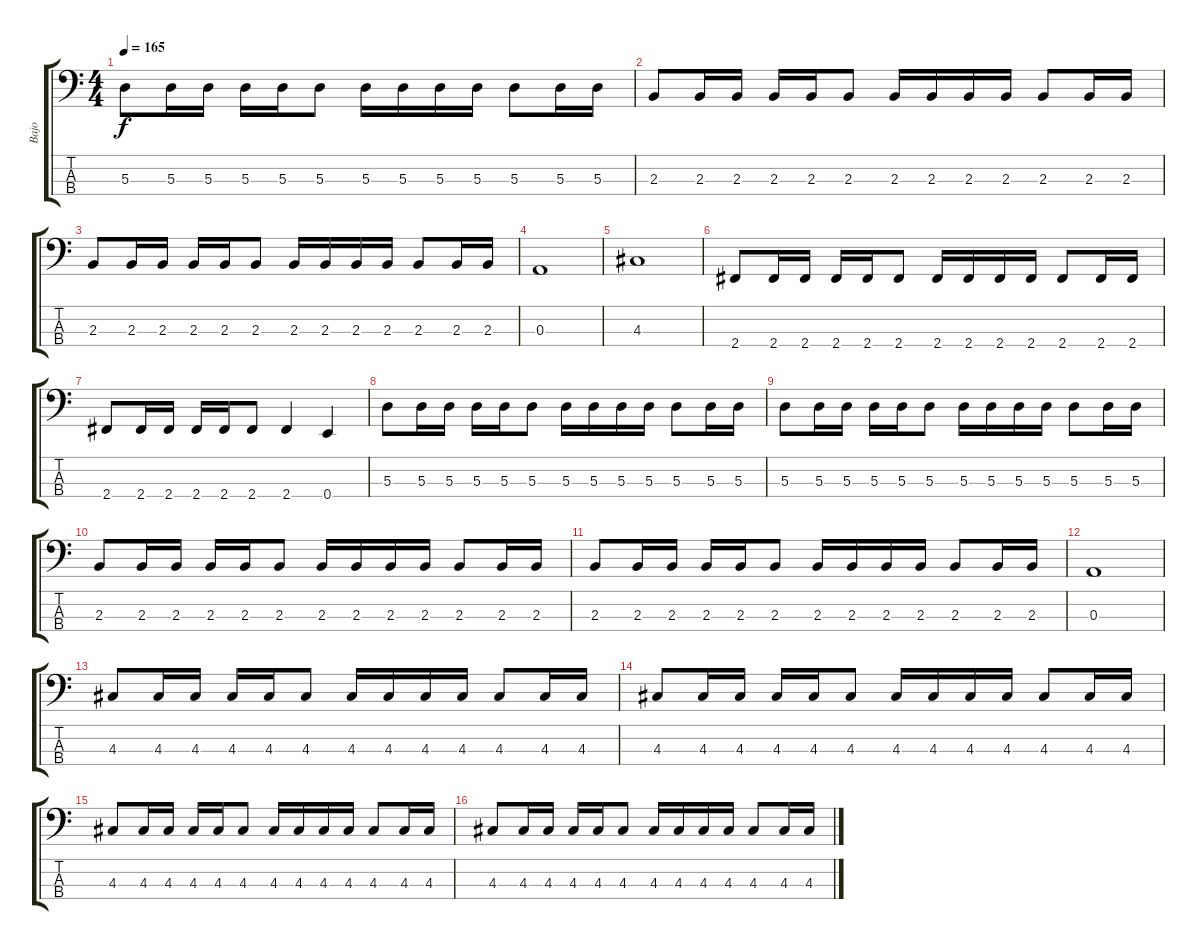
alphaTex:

\track ("Bajo" "Bajo") {instrument electricbassfinger}
\staff {score tabs}
\tuning (G2 D2 A1 E1) {hide}
\ts (4 4)
\tempo 165
\clef f4
\ks c
5.3.8{dy f} 5.3.16 5.3.16 5.3.16 5.3.16 5.3.8 5.3.16 5.3.16 5.3.16 5.3.16 5.3.8 5.3.16 5.3.16 |
2.3.8 2.3.16 2.3.16 2.3.16 2.3.16 2.3.8 2.3.16 2.3.16 2.3.16 2.3.16 2.3.8 2.3.16 2.3.16 |
2.3.8 2.3.16 2.3.16 2.3.16 2.3.16 2.3.8 2.3.16 2.3.16 2.3.16 2.3.16 2.3.8 2.3.16 2.3.16 |
0.3.1 |
4.3.1 |
2.4.8 2.4.16 2.4.16 2.4.16 2.4.16 2.4.8 2.4.16 2.4.16 2.4.16 2.4.16 2.4.8 2.4.16 2.4.16 |
2.4.8 2.4.16 2.4.16 2.4.16 2.4.16 2.4.8 2.4.4 0.4.4 |
5.3.8 5.3.16 5.3.16 5.3.16 5.3.16 5.3.8 5.3.16 5.3.16 5.3.16 5.3.16 5.3.8 5.3.16 5.3.16 |
5.3.8 5.3.16 5.3.16 5.3.16 5.3.16 5.3.8 5.3.16 5.3.16 5.3.16 5.3.16 5.3.8 5.3.16 5.3.16 |
2.3.8 2.3.16 2.3.16 2.3.16 2.3.16 2.3.8 2.3.16 2.3.16 2.3.16 2.3.16 2.3.8 2.3.16 2.3.16 |
2.3.8 2.3.16 2.3.16 2.3.16 2.3.16 2.3.8 2.3.16 2.3.16 2.3.16 2.3.16 2.3.8 2.3.16 2.3.16 |
0.3.1 |
4.3.8 4.3.16 4.3.16 4.3.16 4.3.16 4.3.8 4.3.16 4.3.16 4.3.16 4.3.16 4.3.8 4.3.16 4.3.16 |
4.3.8 4.3.16 4.3.16 4.3.16 4.3.16 4.3.8 4.3.16 4.3.16 4.3.16 4.3.16 4.3.8 4.3.16 4.3.16 |
4.3.8 4.3.16 4.3.16 4.3.16 4.3.16 4.3.8 4.3.16 4.3.16 4.3.16 4.3.16 4.3.8 4.3.16 4.3.16 |
4.3.8 4.3.16 4.3.16 4.3.16 4.3.16 4.3.8 4.3.16 4.3.16 4.3.16 4.3.16 4.3.8 4.3.16 4.3.16
